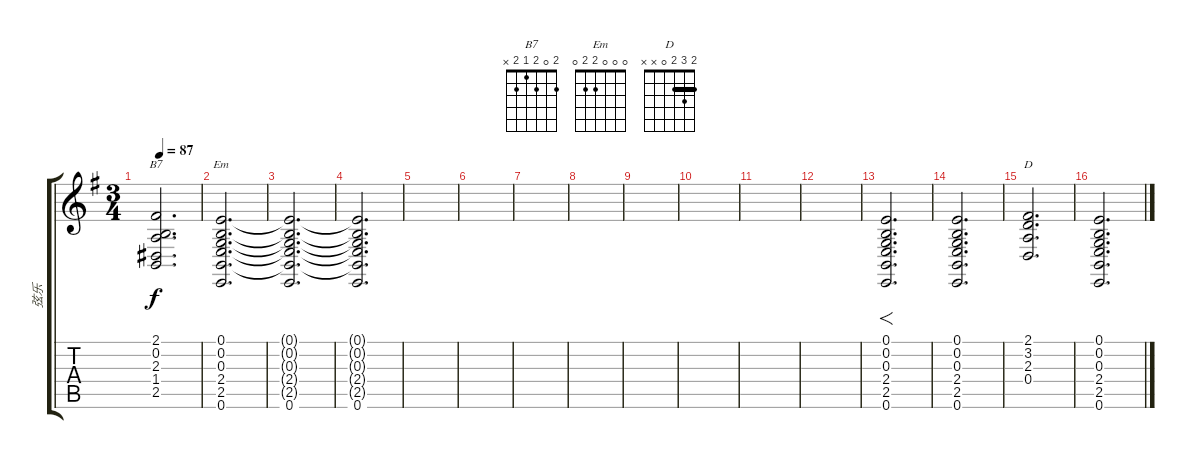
\track ("弦乐" "弦乐") {instrument stringensemble1}
\staff {score tabs}
\tuning (E4 B3 G3 D3 A2 E2) {hide}
\chord ("B7" 2 0 2 1 2 x)
\chord ("Em" 0 0 0 2 2 0)
\chord ("D" 2 3 2 0 x x) {barre 2}
\ts (3 4)
\tempo 87
\clef g2
\ks g
(2.1 0.2 2.3 1.4 2.5).2{d ch "B7" dy f} |
(0.1 0.2 0.3 2.4 2.5 0.6).2{d ch "Em"} |
(0.1{t} 0.2{t} 0.3{t} 2.4{t} 2.5{t} 0.6).2{d} |
(0.1{t} 0.2{t} 0.3{t} 2.4{t} 2.5{t} 0.6).2{d} |
|
|
|
|
|
|
|
|
(0.1 0.2 0.3 2.4 2.5 0.6).2{f d} |
(0.1 0.2 0.3 2.4 2.5 0.6).2{d} |
(2.1 3.2 2.3 0.4).2{d ch "D"} |
(0.1 0.2 0.3 2.4 2.5 0.6).2{d}
